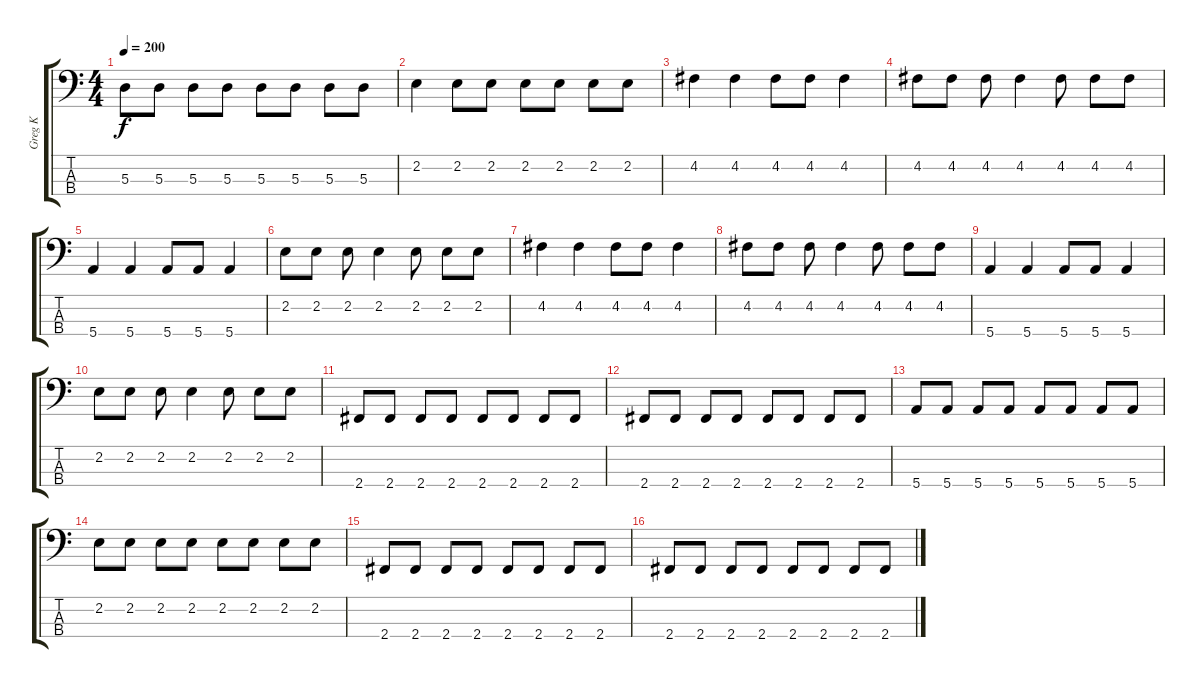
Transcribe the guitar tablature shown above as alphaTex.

\track ("Greg K" "Greg K") {instrument electricbasspick}
\staff {score tabs}
\tuning (G2 D2 A1 E1) {hide}
\ts (4 4)
\tempo 200
\clef f4
\ks c
5.3.8{dy f} 5.3.8 5.3.8 5.3.8 5.3.8 5.3.8 5.3.8 5.3.8 |
2.2.4 2.2.8 2.2.8 2.2.8 2.2.8 2.2.8 2.2.8 |
4.2.4 4.2.4 4.2.8 4.2.8 4.2.4 |
4.2.8 4.2.8 4.2.8 4.2.4 4.2.8 4.2.8 4.2.8 |
5.4.4 5.4.4 5.4.8 5.4.8 5.4.4 |
2.2.8 2.2.8 2.2.8 2.2.4 2.2.8 2.2.8 2.2.8 |
4.2.4 4.2.4 4.2.8 4.2.8 4.2.4 |
4.2.8 4.2.8 4.2.8 4.2.4 4.2.8 4.2.8 4.2.8 |
5.4.4 5.4.4 5.4.8 5.4.8 5.4.4 |
2.2.8 2.2.8 2.2.8 2.2.4 2.2.8 2.2.8 2.2.8 |
2.4.8 2.4.8 2.4.8 2.4.8 2.4.8 2.4.8 2.4.8 2.4.8 |
2.4.8 2.4.8 2.4.8 2.4.8 2.4.8 2.4.8 2.4.8 2.4.8 |
5.4.8 5.4.8 5.4.8 5.4.8 5.4.8 5.4.8 5.4.8 5.4.8 |
2.2.8 2.2.8 2.2.8 2.2.8 2.2.8 2.2.8 2.2.8 2.2.8 |
2.4.8 2.4.8 2.4.8 2.4.8 2.4.8 2.4.8 2.4.8 2.4.8 |
2.4.8 2.4.8 2.4.8 2.4.8 2.4.8 2.4.8 2.4.8 2.4.8
